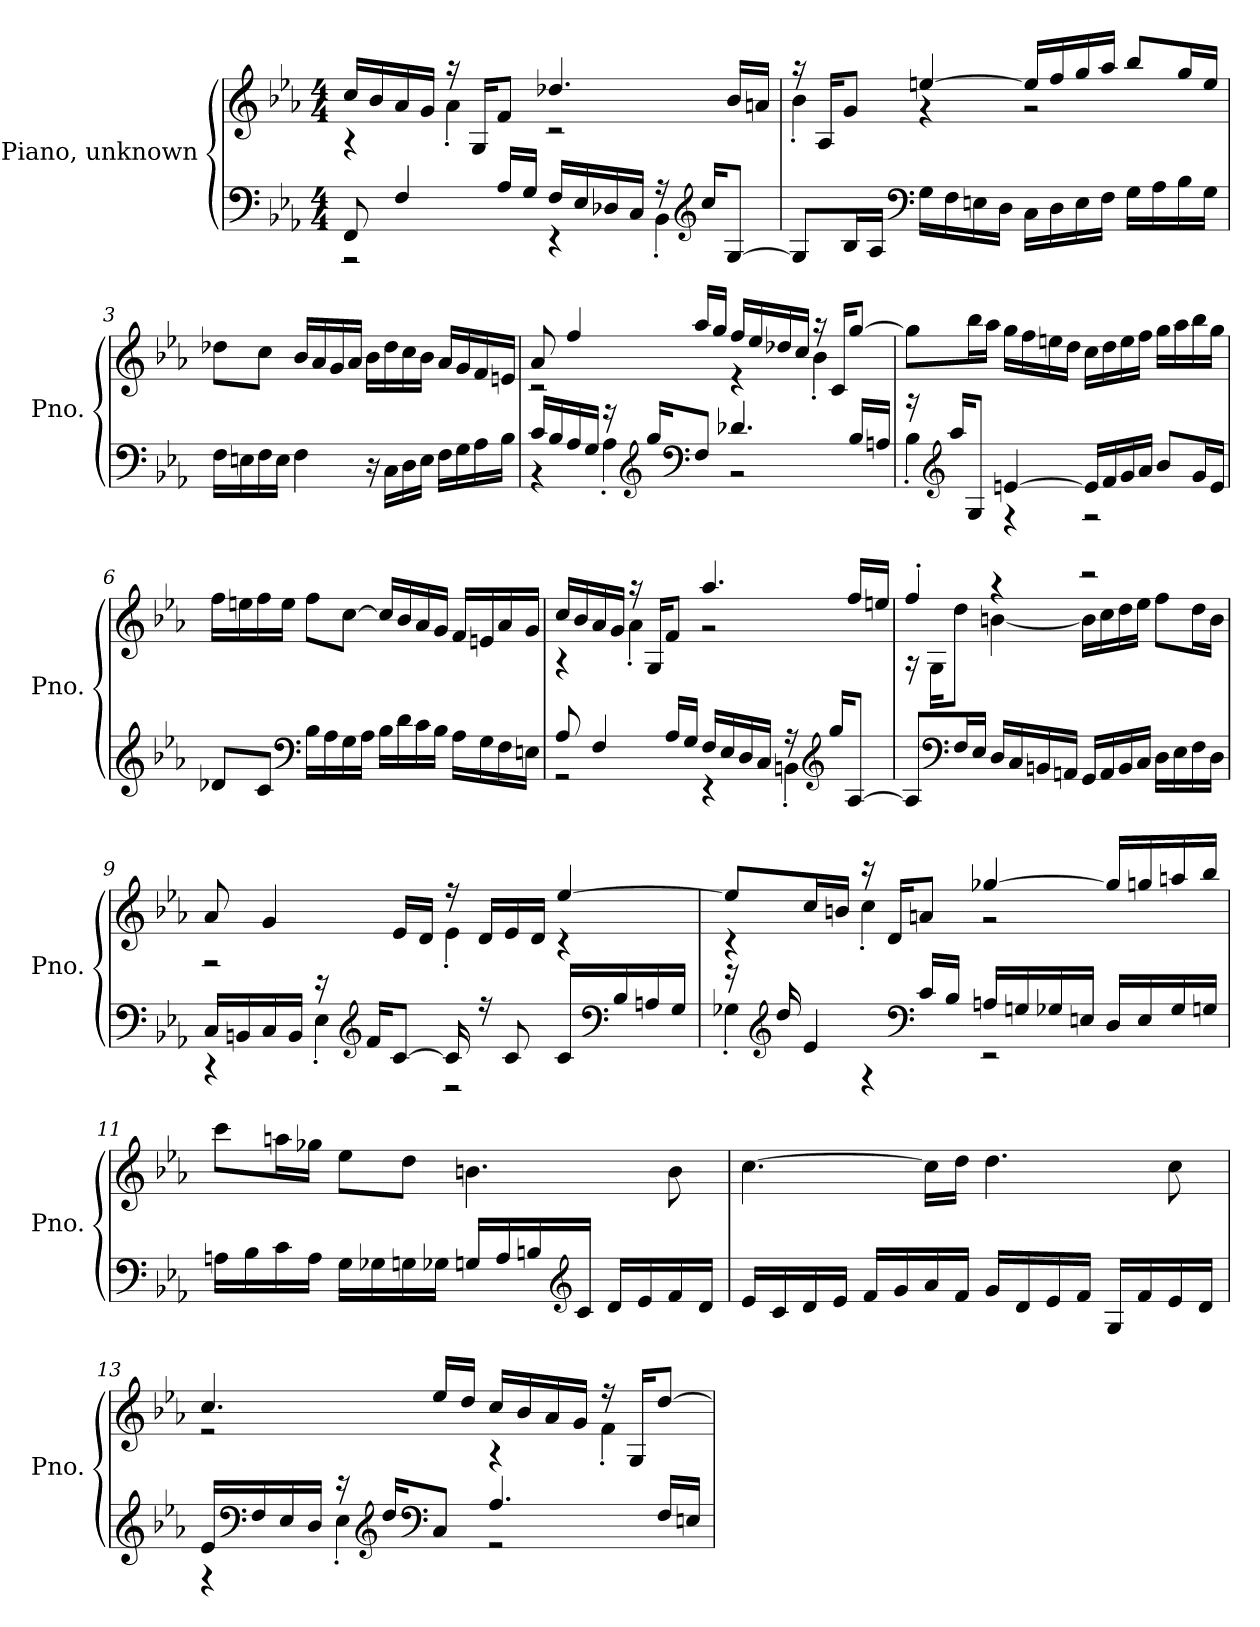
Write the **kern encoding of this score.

**kern	**kern
*part1	*part1
*staff2	*staff1
*I"Piano, unknown	*
*I'Pno.	*
*clefF4	*clefG2
*k[b-e-a-]	*k[b-e-a-]
*M4/4	*M4/4
*MM120	*MM120
=1	=1
*^	*^
8FF/	2r	16cc/LL	4r
.	.	16b-/	.
4F/	.	16a-/	.
.	.	16g/JJ	.
.	.	16r	4a-'\
.	.	16G/KL	.
16A-/LL	.	8f/J	.
16G/JJ	.	.	.
16F/LL	4r	4.dd-X/	2r
16E-/	.	.	.
16D-X/	.	.	.
16C/JJ	.	.	.
16r	4BB-'\	.	.
*clefG2	*	*	*
16cc/KL	.	.	.
[8G/J	.	16b-/LL	.
.	.	16an/JJ	.
*v	*v	*	*
=2	=2	=2
8G/L]	16r	4b-'\
.	16A-/KL	.
16B-/L	8g/J	.
16A-/JJ	.	.
*clefF4	*	*
16G\LL	[4een/	4r
16F\	.	.
16En\	.	.
16D\JJ	.	.
16C\LL	16ee/LL]	2r
16D\	16ff/	.
16E\	16gg/	.
16F\JJ	16aa-/JJ	.
16G\LL	8bb-/L	.
16A-\	.	.
16B-\	16gg/L	.
16G\JJ	16ee/JJ	.
*	*v	*v
!!LO:LB:g=z
=3	=3
16F\LL	8dd-X\L
16En\	.
16F\	8cc\J
16E\JJ	.
4F\	16b-/LL
.	16a-/
.	16g/
.	16a-/JJ
16r	16b-\LL
16C\LL	16dd-\
16D\	16cc\
16E\JJ	16b-\JJ
16F\LL	16a-/LL
16G\	16g/
16A-\	16f/
16B-\JJ	16en/JJ
=4	=4
*^	*^
16c/LL	4r	8a-/	2r
16B-/	.	.	.
16A-/	.	4ff/	.
16G/JJ	.	.	.
16r	4A-'\	.	.
*clefG2	*	*	*
16gg/KL	.	.	.
*clefF4	*	*	*
8F/J	.	16aa-/LL	.
.	.	16gg/JJ	.
4.d-X/	2r	16ff/LL	4r
.	.	16ee-/	.
.	.	16dd-X/	.
.	.	16cc/JJ	.
.	.	16r	4b-'\
.	.	16c/KL	.
16B-/LL	.	[8gg/J	.
16An/JJ	.	.	.
*	*	*v	*v
!!LO:LB:g=z
=5	=5	=5
16r	4B-'\	8gg\L]
*clefG2	*	*
16aa-/KL	.	.
8G/J	.	16bb-\L
.	.	16aa-\JJ
[4en/	4r	16gg\LL
.	.	16ff\
.	.	16een\
.	.	16dd\JJ
16e/LL]	2r	16cc\LL
16f/	.	16dd\
16g/	.	16ee\
16a-/JJ	.	16ff\JJ
8b-/L	.	16gg\LL
.	.	16aa-\
16g/L	.	16bb-\
16e/JJ	.	16gg\JJ
*v	*v	*
=6	=6
8d-X/L	16ff\LL
.	16een\
8c/J	16ff\
.	16ee\JJ
*clefF4	*
16B-\LL	8ff\L
16A-\	.
16G\	[8cc\J
16A-\JJ	.
16B-\LL	16cc/LL]
16d-\	16b-/
16c\	16a-/
16B-\JJ	16g/JJ
16A-\LL	16f/LL
16G\	16en/
16F\	16a-/
16En\JJ	16g/JJ
!!LO:LB:g=z
=7	=7
*^	*^
8A-/	2r	16cc/LL	4r
.	.	16b-/	.
4F/	.	16a-/	.
.	.	16g/JJ	.
.	.	16r	4a-'\
.	.	16G/KL	.
16A-/LL	.	8f/J	.
16G/JJ	.	.	.
16F/LL	4r	4.aa-/	2r
16E-/	.	.	.
16D/	.	.	.
16C/JJ	.	.	.
16r	4BBn'\	.	.
*clefG2	*	*	*
16gg/KL	.	.	.
[8A-/J	.	16ff/LL	.
.	.	16een/JJ	.
*v	*v	*	*
=8	=8	=8
8A-/L]	4ff'/	16r
.	.	16G\KL
*clefF4	*	*
16F/L	.	8dd\J
16E-/JJ	.	.
16D/LL	4r	[4bn\
16C/	.	.
16BBn/	.	.
16AAn/JJ	.	.
16GG/LL	2r	16b\LL]
16AA/	.	16cc\
16BB/	.	16dd\
16C/JJ	.	16ee-\JJ
16D\LL	.	8ff\L
16E-\	.	.
16F\	.	16dd\L
16D\JJ	.	16b\JJ
!!LO:LB:g=z	!!
=9	=9	=9
*^	*	*
16C/LL	4r	8a-/	2r
16BBn/	.	.	.
16C/	.	4g/	.
16BB/JJ	.	.	.
16r	4E-'\	.	.
*clefG2	*	*	*
16f/KL	.	.	.
[8c/J	.	16e-/LL	.
.	.	16d/JJ	.
16c/]	2r	16r	4e-'\
16r	.	16d/LL	.
8c/	.	16e-/	.
.	.	16d/JJ	.
16c/LL	.	[4ee-/	4r
*clefF4	*	*	*
16B-/	.	.	.
16An/	.	.	.
16G/JJ	.	.	.
!!LO:LB:g=z	!!
=10	=10	=10	=10
16r	4G-X'\	8ee-/L]	4r
*clefG2	*	*	*
16dd/	.	.	.
4e-/	.	16cc/L	.
.	.	16bn/JJ	.
.	4r	16r	4cc'\
.	.	16d/KL	.
*clefF4	*	*	*
16c/LL	.	8an/J	.
16B-/JJ	.	.	.
16An/LL	2r	[4gg-X/	2r
16Gn/	.	.	.
16G-X/	.	.	.
16En/JJ	.	.	.
16D/LL	.	16gg-/LL]	.
16E/	.	16ggn/	.
16G-/	.	16aan/	.
16Gn/JJ	.	16bb-/JJ	.
*v	*v	*	*
*	*v	*v
!!LO:PB:g=z
=11	=11
16An\LL	8ccc\L
16B-\	.
16c\	16aan\L
16A\JJ	16gg-X\JJ
16G\LL	8ee-\L
16G-X\	.
16Gn\	8dd\J
16G-X\JJ	.
16Gn/LL	4.bn\
16A/	.
16Bn/	.
*clefG2	*
16c/JJ	.
16d/LL	.
16e-/	.
16f/	8b\
16d/JJ	.
=12	=12
16e-/LL	[4.cc\
16c/	.
16d/	.
16e-/JJ	.
16f/LL	.
16g/	.
16a-/	16cc\LL]
16f/JJ	16dd\JJ
16g/LL	4.dd\
16d/	.
16e-/	.
16f/JJ	.
16G/LL	.
16f/	.
16e-/	8cc\
16d/JJ	.
!!LO:LB:g=z
=13	=13
*^	*^
16e-/LL	4r	4.cc/	2r
*clefF4	*	*	*
16F/	.	.	.
16E-/	.	.	.
16D/JJ	.	.	.
16r	4E-'\	.	.
*clefG2	*	*	*
16dd/KL	.	.	.
*clefF4	*	*	*
8C/J	.	16ee-/LL	.
.	.	16dd/JJ	.
4.A-/	2r	16cc/LL	4r
.	.	16b-/	.
.	.	16a-/	.
.	.	16g/JJ	.
.	.	16r	4f'\
.	.	16G/KL	.
16F/LL	.	[8dd/J	.
16En/JJ	.	.	.
*v	*v	*	*
*	*v	*v
=	=
*-	*-
